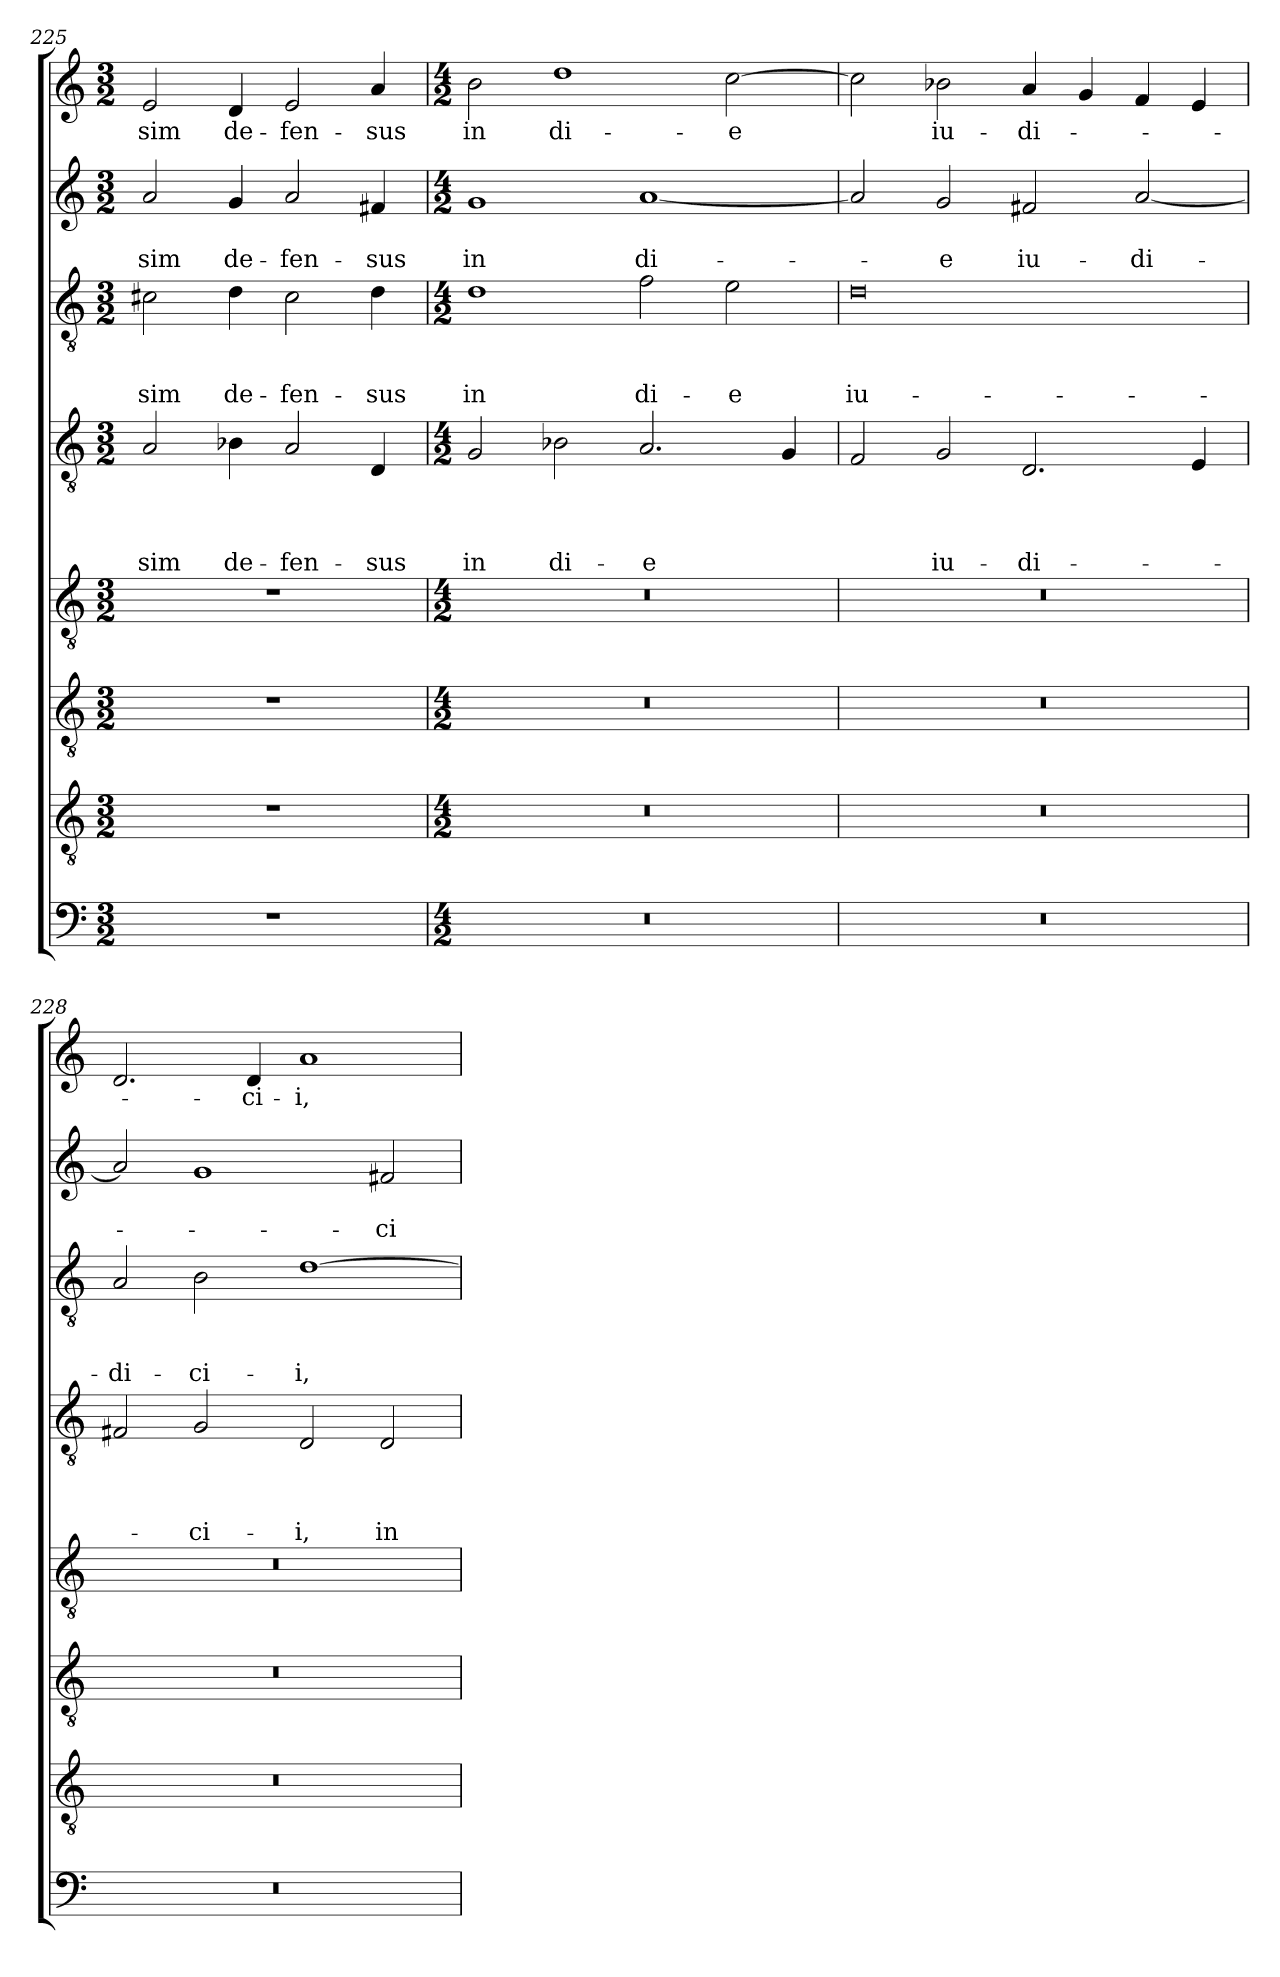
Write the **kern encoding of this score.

**kern	**kern	**kern	**kern	**kern	**text	**text	**text	**text	**kern	**text	**text	**text	**kern	**text	**text	**kern	**text
*part8	*part7	*part6	*part5	*part4	*part4	*part4	*part4	*part4	*part3	*part3	*part3	*part3	*part2	*part2	*part2	*part1	*part1
*staff8	*staff7	*staff6	*staff5	*staff4	*staff4	*staff4	*staff4	*staff4	*staff3	*staff3	*staff3	*staff3	*staff2	*staff2	*staff2	*staff1	*staff1
*clefF4	*clefGv2	*clefGv2	*clefGv2	*clefGv2	*	*	*	*	*clefGv2	*	*	*	*clefG2	*	*	*clefG2	*
*k[]	*k[]	*k[]	*k[]	*k[]	*	*	*	*	*k[]	*	*	*	*k[]	*	*	*k[]	*
*a:	*a:	*a:	*a:	*a:	*	*	*	*	*a:	*	*	*	*a:	*	*	*a:	*
*M3/2	*M3/2	*M3/2	*M3/2	*M3/2	*	*	*	*	*M3/2	*	*	*	*M3/2	*	*	*M3/2	*
=225	=225	=225	=225	=225	=225	=225	=225	=225	=225	=225	=225	=225	=225	=225	=225	=225	=225
!	!	!	!	!	!	!	!	!LO:LY:b	!	!	!	!LO:LY:b	!	!	!LO:LY:b	!	!LO:LY:b
1.r	1.r	1.r	1.r	2A/	.	.	.	sim	2c#X\	.	.	sim	2a/	.	sim	2e/	sim
!	!	!	!	!	!	!	!	!LO:LY:b	!	!	!	!LO:LY:b	!	!	!LO:LY:b	!	!LO:LY:b
.	.	.	.	4B-X\	.	.	.	de-	4d\	.	.	de-	4g/	.	de-	4d/	de-
!	!	!	!	!	!	!	!	!LO:LY:b	!	!	!	!LO:LY:b	!	!	!LO:LY:b	!	!LO:LY:b
.	.	.	.	2A/	.	.	.	-fen-	2c#\	.	.	-fen-	2a/	.	-fen-	2e/	-fen-
!	!	!	!	!	!	!	!	!LO:LY:b	!	!	!	!LO:LY:b	!	!	!LO:LY:b	!	!LO:LY:b
.	.	.	.	4D/	.	.	.	-sus	4d\	.	.	-sus	4f#X/	.	-sus	4a/	-sus
=226	=226	=226	=226	=226	=226	=226	=226	=226	=226	=226	=226	=226	=226	=226	=226	=226	=226
*M4/2	*M4/2	*M4/2	*M4/2	*M4/2	*	*	*	*	*M4/2	*	*	*	*M4/2	*	*	*M4/2	*
!	!	!	!	!	!	!	!	!LO:LY:b	!	!	!	!LO:LY:b	!	!	!LO:LY:b	!	!LO:LY:b
0r	0r	0r	0r	2G/	.	.	.	in	1d	.	.	in	1g	.	in	2b\	in
!	!	!	!	!	!	!	!	!LO:LY:b	!	!	!	!	!	!	!	!	!LO:LY:b
.	.	.	.	2B-X\	.	.	.	di-	.	.	.	.	.	.	.	1dd	di-
!	!	!	!	!	!	!	!	!LO:LY:b	!	!	!	!LO:LY:b	!	!	!LO:LY:b	!	!
.	.	.	.	2.A/	.	.	.	-e	2f\	.	.	di-	[1a	.	di-	.	.
!	!	!	!	!	!	!	!	!	!	!	!	!LO:LY:b	!	!	!	!	!LO:LY:b
.	.	.	.	.	.	.	.	.	2e\	.	.	-e	.	.	.	[2cc\	-e
.	.	.	.	4G/	.	.	.	.	.	.	.	.	.	.	.	.	.
!!LO:LB:g=z
=227	=227	=227	=227	=227	=227	=227	=227	=227	=227	=227	=227	=227	=227	=227	=227	=227	=227
!	!	!	!	!	!	!	!	!	!	!	!	!LO:LY:b	!	!	!	!	!
0r	0r	0r	0r	2F/	.	.	.	.	0d	.	.	iu-	2a/]	.	.	2cc\]	.
!	!	!	!	!	!	!	!	!LO:LY:b	!	!	!	!	!	!	!LO:LY:b	!	!LO:LY:b
.	.	.	.	2G/	.	.	.	iu-	.	.	.	.	2g/	.	-e	2b-X\	iu-
!	!	!	!	!	!	!	!	!LO:LY:b	!	!	!	!	!	!	!LO:LY:b	!	!LO:LY:b
.	.	.	.	2.D/	.	.	.	-di-	.	.	.	.	2f#X/	.	iu-	4a/	-di-
.	.	.	.	.	.	.	.	.	.	.	.	.	.	.	.	4g/	.
!	!	!	!	!	!	!	!	!	!	!	!	!	!	!	!LO:LY:b	!	!
.	.	.	.	.	.	.	.	.	.	.	.	.	[2a/	.	-di-	4f/	.
.	.	.	.	4E/	.	.	.	.	.	.	.	.	.	.	.	4e/	.
=228	=228	=228	=228	=228	=228	=228	=228	=228	=228	=228	=228	=228	=228	=228	=228	=228	=228
!	!	!	!	!	!	!	!	!	!	!	!	!LO:LY:b	!	!	!	!	!
0r	0r	0r	0r	2F#X/	.	.	.	.	2A/	.	.	-di-	2a/]	.	.	2.d/	.
!	!	!	!	!	!	!	!	!LO:LY:b	!	!	!	!LO:LY:b	!	!	!	!	!
.	.	.	.	2G/	.	.	.	-ci-	2B\	.	.	-ci-	1g	.	.	.	.
!	!	!	!	!	!	!	!	!	!	!	!	!	!	!	!	!	!LO:LY:b
.	.	.	.	.	.	.	.	.	.	.	.	.	.	.	.	4d/	-ci-
!	!	!	!	!	!	!	!	!LO:LY:b	!	!	!	!LO:LY:b	!	!	!	!	!LO:LY:b
.	.	.	.	2D/	.	.	.	-i,	[1d	.	.	-i,	.	.	.	1a	-i,
!	!	!	!	!	!	!	!	!LO:LY:b	!	!	!	!	!	!	!LO:LY:b	!	!
.	.	.	.	2D/	.	.	.	in	.	.	.	.	2f#X/	.	-ci-	.	.
=	=	=	=	=	=	=	=	=	=	=	=	=	=	=	=	=	=
*-	*-	*-	*-	*-	*-	*-	*-	*-	*-	*-	*-	*-	*-	*-	*-	*-	*-
